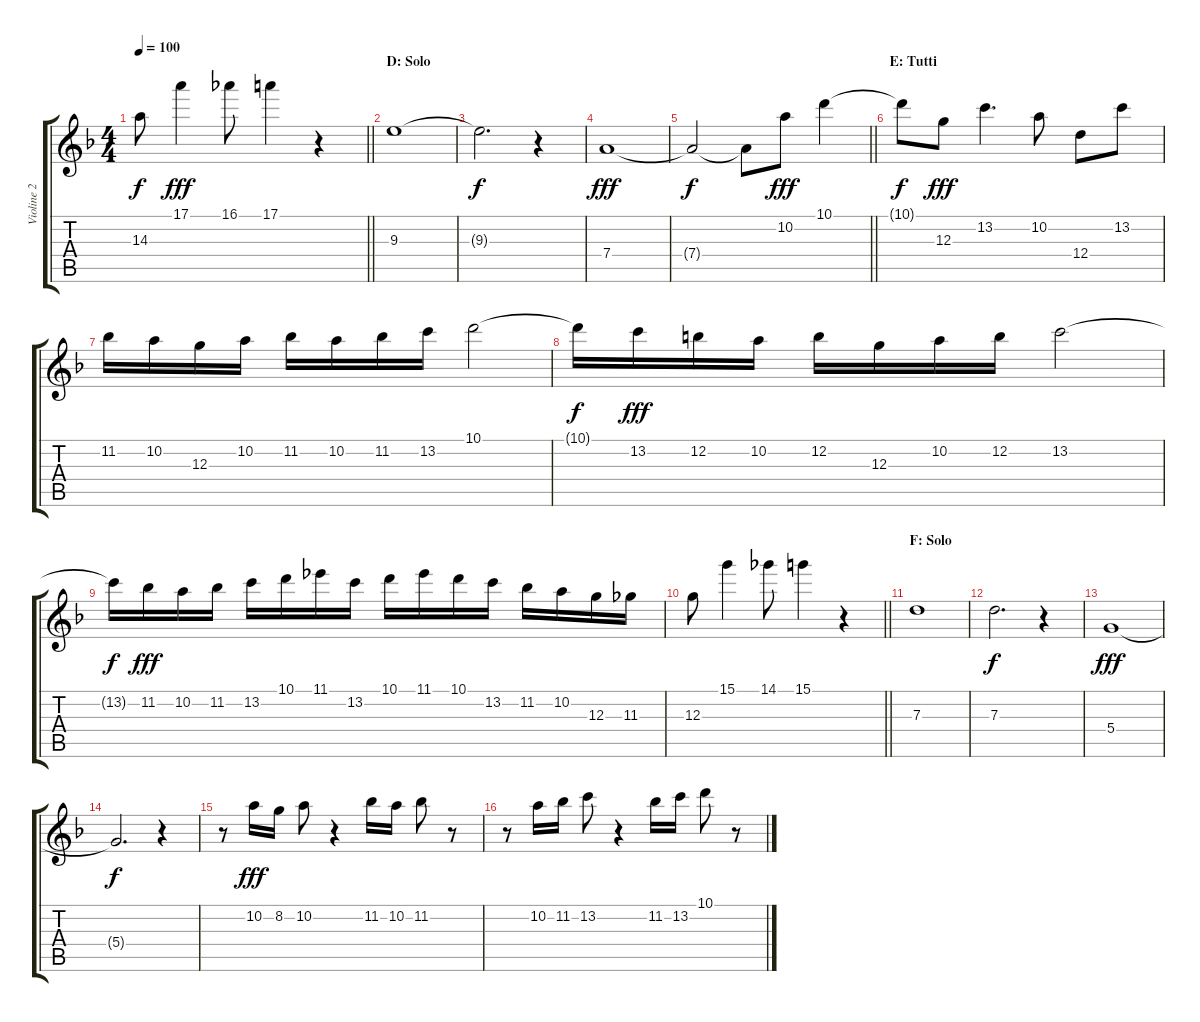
\track ("Violine 2" "Violine 2") {instrument overdrivenguitar}
\staff {score tabs}
\tuning (E4 B3 G3 D3 A2 E2) {hide}
\ts (4 4)
\tempo 100
\clef g2
\barLineRight lightlight
\ks dminor
14.3.8{dy f} 17.1.4{dy fff} 16.1.8 17.1.4 r.4 |
\section ("" "D: Solo")
9.3.1 |
9.3{t}.2{d dy f} r.4 |
7.4.1{dy fff} |
\barLineRight lightlight
7.4{t}.2{dy f} 7.4{t}.8 10.2.8{dy fff} 10.1.4 |
\section ("" "E: Tutti")
10.1{t}.8{dy f} 12.3.8{dy fff} 13.2.4{d} 10.2.8 12.4.8 13.2.8 |
11.2.16 10.2.16 12.3.16 10.2.16 11.2.16 10.2.16 11.2.16 13.2.16 10.1.2 |
10.1{t}.16{dy f} 13.2.16{dy fff} 12.2.16 10.2.16 12.2.16 12.3.16 10.2.16 12.2.16 13.2.2 |
13.2{t}.16{dy f} 11.2.16{dy fff} 10.2.16 11.2.16 13.2.16 10.1.16 11.1.16 13.2.16 10.1.16 11.1.16 10.1.16 13.2.16 11.2.16 10.2.16 12.3.16 11.3.16 |
\barLineRight lightlight
12.3.8 15.1.4 14.1.8 15.1.4 r.4 |
\section ("" "F: Solo")
7.3.1 |
7.3.2{d dy f} r.4 |
5.4.1{dy fff} |
5.4{t}.2{d dy f} r.4 |
r.8 10.2.16{dy fff} 8.2.16 10.2.8 r.4 11.2.16 10.2.16 11.2.8 r.8 |
r.8 10.2.16 11.2.16 13.2.8 r.4 11.2.16 13.2.16 10.1.8 r.8
